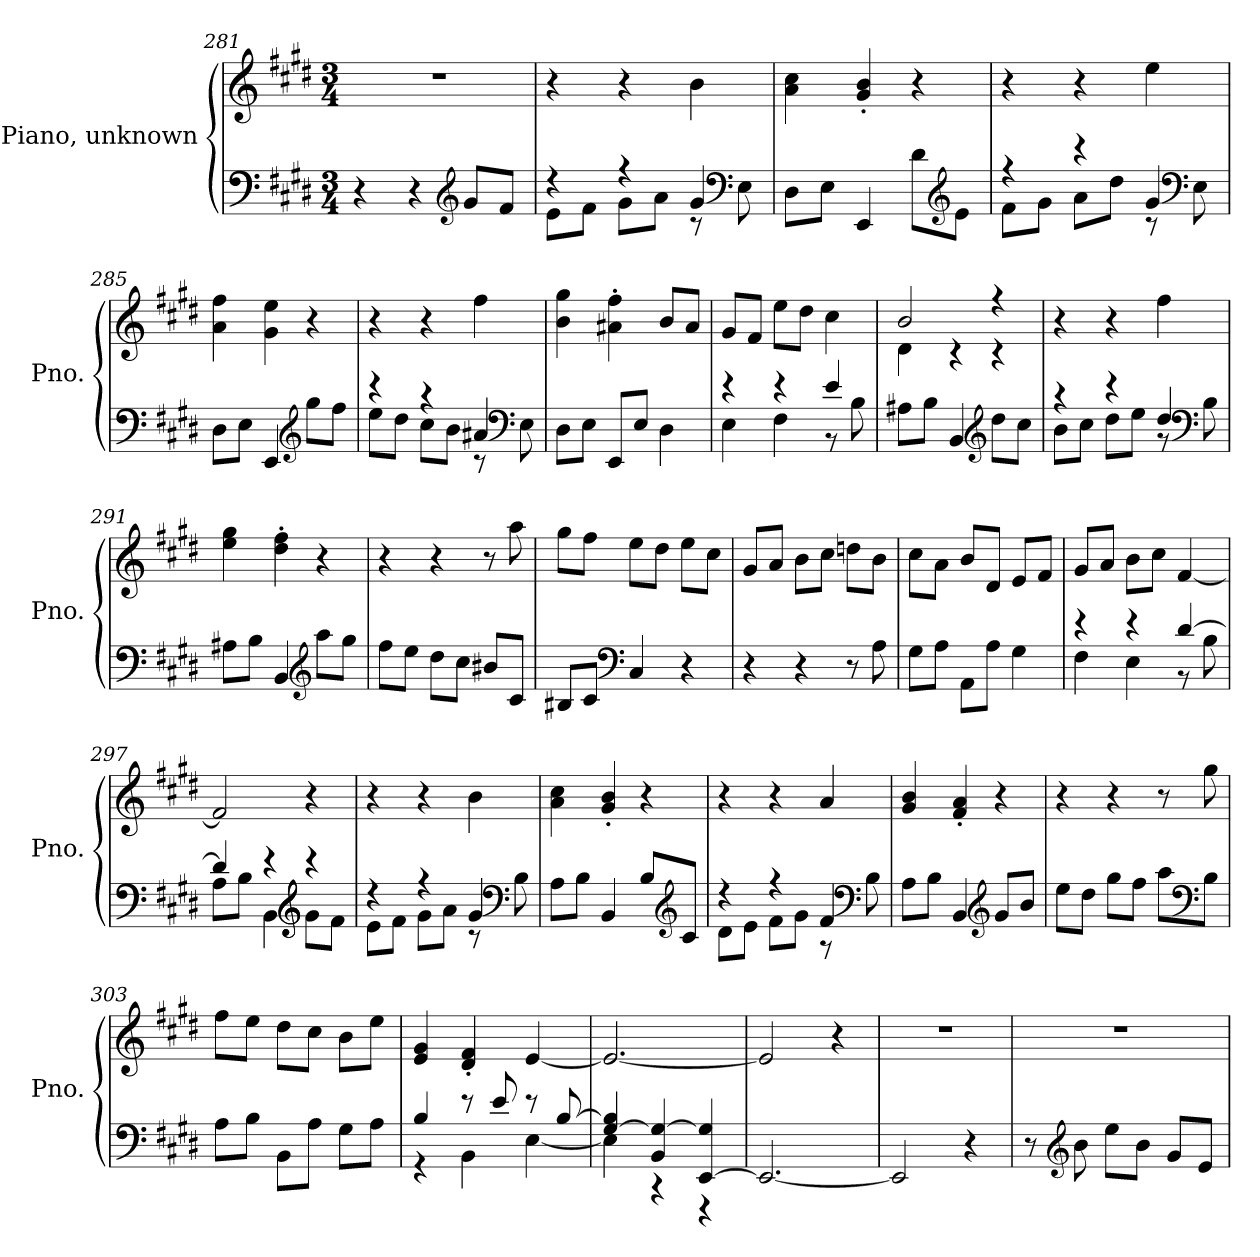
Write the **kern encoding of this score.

**kern	**kern
*part1	*part1
*staff2	*staff1
*I"Piano, unknown	*
*I'Pno.	*
*clefF4	*clefG2
*k[f#c#g#d#]	*k[f#c#g#d#]
*M3/4	*M3/4
=281	=281
4r	2.r
4r	.
*clefG2	*
8g#/L	.
8f#/J	.
=282	=282
*^	*
4r	8e\L	4r
.	8f#\J	.
4r	8g#\L	4r
.	8a\J	.
4g#/	8r	4b\
*clefF4	*	*
.	8E\	.
*v	*v	*
!!LO:PB:g=z
=283	=283
8D#\L	4a\ 4cc#\
8E\J	.
4EE/	4g#/' 4b/'
8d#\L	4r
*clefG2	*
8e\J	.
=284	=284
*^	*
4r	8f#\L	4r
.	8g#\J	.
4r	8a\L	4r
.	8dd#\J	.
4g#/	8r	4ee\
*clefF4	*	*
.	8E\	.
*v	*v	*
=285	=285
8D#\L	4a\ 4ff#\
8E\J	.
4EE/	4g#\ 4ee\
*clefG2	*
8gg#\L	4r
8ff#\J	.
=286	=286
*^	*
4r	8ee\L	4r
.	8dd#\J	.
4r	8cc#\L	4r
.	8b\J	.
4a#X/	8r	4ff#\
*clefF4	*	*
.	8E\	.
*v	*v	*
=287	=287
8D#\L	4b\ 4gg#\
8E\J	.
8EE/L	4a#X\' 4ff#\'
8E/J	.
4D#\	8b/L
.	8a#/J
!!LO:LB:g=z
=288	=288
*^	*
4r	4E\	8g#/L
.	.	8f#/J
4r	4F#\	8ee\L
.	.	8dd#\J
4e/	8r	4cc#\
.	8B\	.
*v	*v	*
=289	=289
*	*^
8A#X\L	2b/	4d#\
8B\J	.	.
4BB/	.	4r
*clefG2	*	*
8dd#\L	4r	4r
8cc#\J	.	.
*	*v	*v
=290	=290
*^	*
4r	8b\L	4r
.	8cc#\J	.
4r	8dd#\L	4r
.	8ee\J	.
4dd#/	8r	4ff#\
*clefF4	*	*
.	8B\	.
*v	*v	*
=291	=291
8A#X\L	4ee\ 4gg#\
8B\J	.
4BB/	4dd#\' 4ff#\'
*clefG2	*
8aa\L	4r
8gg#\J	.
=292	=292
8ff#\L	4r
8ee\J	.
8dd#\L	4r
8cc#\J	.
8b#X/L	8r
8c#/J	8aa\
!!LO:LB:g=z
=293	=293
8B#X/L	8gg#\L
8c#/J	8ff#\J
*clefF4	*
4C#/	8ee\L
.	8dd#\J
4r	8ee\L
.	8cc#\J
=294	=294
4r	8g#/L
.	8a/J
4r	8b\L
.	8cc#\J
8r	8ddn\L
8A\	8b\J
=295	=295
8G#\L	8cc#\L
8A\J	8a\J
8AA\L	8b/L
8A\J	8d#/J
4G#\	8e/L
.	8f#/J
=296	=296
*^	*
4r	4F#\	8g#/L
.	.	8a/J
4r	4E\	8b\L
.	.	8cc#\J
[4d#/	8r	[4f#/
.	8B\	.
=297	=297	=297
4d#/]	8A\L	2f#/]
.	8B\J	.
4r	4BB\	.
*clefG2	*	*
4r	8g#\L	4r
.	8f#\J	.
!!LO:LB:g=z
=298	=298	=298
4r	8e\L	4r
.	8f#\J	.
4r	8g#\L	4r
.	8a\J	.
4g#/	8r	4b\
*clefF4	*	*
.	8B\	.
*v	*v	*
=299	=299
8A\L	4a\ 4cc#\
8B\J	.
4BB/	4g#/' 4b/'
8B/L	4r
*clefG2	*
8c#/J	.
=300	=300
*^	*
4r	8d#\L	4r
.	8e\J	.
4r	8f#\L	4r
.	8g#\J	.
4f#/	8r	4a/
*clefF4	*	*
.	8B\	.
*v	*v	*
=301	=301
8A\L	4g#/ 4b/
8B\J	.
4BB/	4f#/' 4a/'
*clefG2	*
8g#/L	4r
8b/J	.
=302	=302
8ee\L	4r
8dd#\J	.
8gg#\L	4r
8ff#\J	.
8aa\L	8r
*clefF4	*
8B\J	8gg#\
!!LO:LB:g=z
=303	=303
8A\L	8ff#\L
8B\J	8ee\J
8BB\L	8dd#\L
8A\J	8cc#\J
8G#\L	8b\L
8A\J	8ee\J
=304	=304
*^	*
4B/	4r	4e/ 4g#/
8r	4BB\	4d#/' 4f#/'
8e/	.	.
8r	[4E\	[4e/
[8B/	.	.
=305	=305	=305
[4G#/ 4B/]	4E\]	2.e/_
4BB/ 4G#/_	4r	.
[4EE/ 4G#/]	4r	.
*v	*v	*
=306	=306
2.EE/_	2e/]
.	4r
=307	=307
2EE/]	2.r
4r	.
=308	=308
8r	2.r
*clefG2	*
8b\	.
8ee\L	.
8b\J	.
8g#/L	.
8e/J	.
=	=
*-	*-
